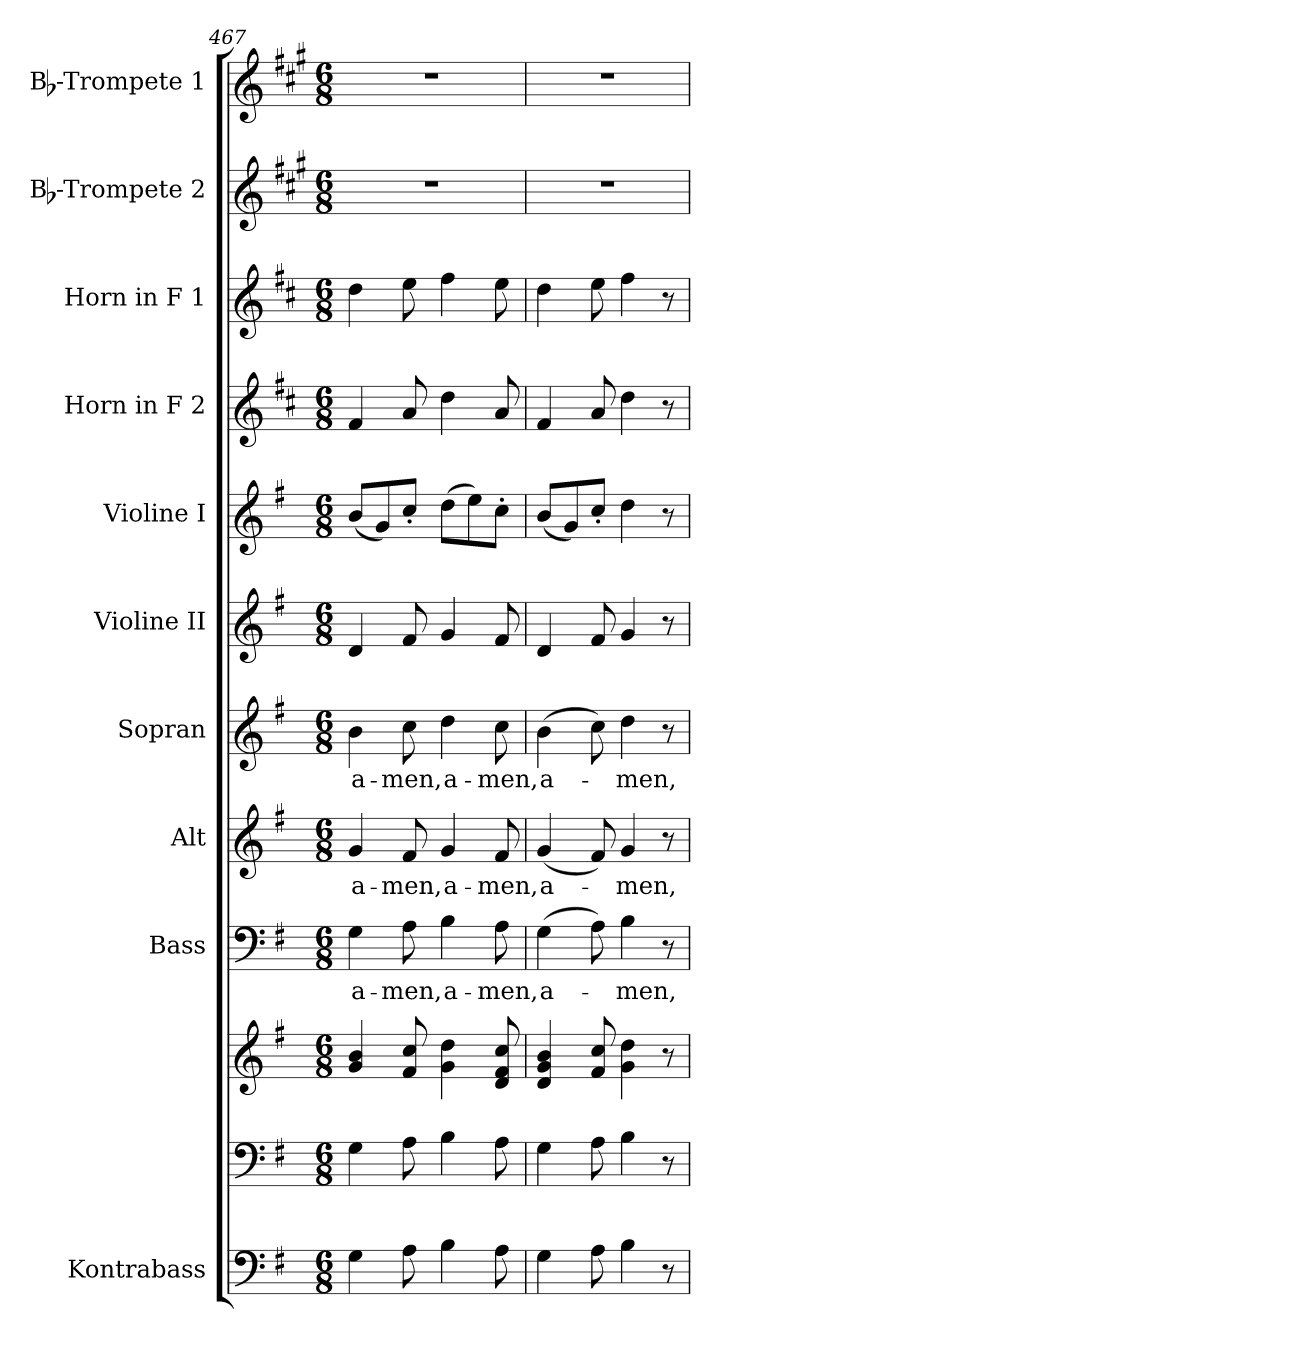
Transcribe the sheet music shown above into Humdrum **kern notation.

**kern	**kern	**kern	**kern	**text	**kern	**text	**kern	**text	**kern	**kern	**kern	**kern	**kern	**kern
*part11	*part10	*part10	*part9	*part9	*part8	*part8	*part7	*part7	*part6	*part5	*part4	*part3	*part2	*part1
*staff12	*staff11	*staff10	*staff9	*staff9	*staff8	*staff8	*staff7	*staff7	*staff6	*staff5	*staff4	*staff3	*staff2	*staff1
*I"Kontrabass	*	*	*I"Bass	*	*I"Alt	*	*I"Sopran	*	*I"Violine II	*I"Violine I	*I"Horn in F 2	*I"Horn in F 1	*I"Bb-Trompete 2	*I"Bb-Trompete 1
*I'Kb.	*	*	*I'B.	*	*I'A.	*	*I'S.	*	*I'Vl. II	*I'Vl. I	*	*	*I'Bb Trp. 2	*I'Bb Trp. 1
!!LO:PB:g=z
*clefF4	*clefF4	*clefG2	*clefF4	*	*clefG2	*	*clefG2	*	*clefG2	*clefG2	*clefG2	*clefG2	*clefG2	*clefG2
*ITrd7c12	*	*	*	*	*	*	*	*	*	*	*ITrd4c7	*ITrd4c7	*ITrd1c2	*ITrd1c2
*k[f#]	*k[f#]	*k[f#]	*k[f#]	*	*k[f#]	*	*k[f#]	*	*k[f#]	*k[f#]	*k[f#]	*k[f#]	*k[f#]	*k[f#]
*G:	*G:	*G:	*G:	*	*G:	*	*G:	*	*G:	*G:	*G:	*G:	*G:	*G:
*M6/8	*M6/8	*M6/8	*M6/8	*	*M6/8	*	*M6/8	*	*M6/8	*M6/8	*M6/8	*M6/8	*M6/8	*M6/8
=467	=467	=467	=467	=467	=467	=467	=467	=467	=467	=467	=467	=467	=467	=467
!	!	!	!	!LO:LY:b	!	!LO:LY:b	!	!LO:LY:b	!	!	!	!	!	!
4GG\	4G\	4g/ 4b/	4G\	a-	4g/	a-	4b\	a-	4d/	(<8b/L	4B/	4g\	2.r	2.r
.	.	.	.	.	.	.	.	.	.	8g/)	.	.	.	.
!	!	!	!	!LO:LY:b	!	!LO:LY:b	!	!LO:LY:b	!	!	!	!	!	!
8AA\	8A\	8f#/ 8cc/	8A\	-men,	8f#/	-men,	8cc\	-men,	8f#/	8cc'</J	8d/	8a\	.	.
!	!	!	!	!LO:LY:b	!	!LO:LY:b	!	!LO:LY:b	!	!	!	!	!	!
4BB\	4B\	4g\ 4dd\	4B\	a-	4g/	a-	4dd\	a-	4g/	(>8dd\L	4g\	4b\	.	.
.	.	.	.	.	.	.	.	.	.	8ee\)	.	.	.	.
!	!	!	!	!LO:LY:b	!	!LO:LY:b	!	!LO:LY:b	!	!	!	!	!	!
8AA\	8A\	8d/ 8f#/ 8cc/	8A\	-men,	8f#/	-men,	8cc\	-men,	8f#/	8cc'>\J	8d/	8a\	.	.
=468	=468	=468	=468	=468	=468	=468	=468	=468	=468	=468	=468	=468	=468	=468
!	!	!	!	!LO:LY:b	!	!LO:LY:b	!	!LO:LY:b	!	!	!	!	!	!
4GG\	4G\	4d/ 4g/ 4b/	(>4G\	a-	(<4g/	a-	(>4b\	a-	4d/	(<8b/L	4B/	4g\	2.r	2.r
.	.	.	.	.	.	.	.	.	.	8g/)	.	.	.	.
8AA\	8A\	8f#/ 8cc/	8A\)	.	8f#/)	.	8cc\)	.	8f#/	8cc'</J	8d/	8a\	.	.
!	!	!	!	!LO:LY:b	!	!LO:LY:b	!	!LO:LY:b	!	!	!	!	!	!
4BB\	4B\	4g\ 4dd\	4B\	-men,	4g/	-men,	4dd\	-men,	4g/	4dd\	4g\	4b\	.	.
8r	8r	8r	8r	.	8r	.	8r	.	8r	8r	8r	8r	.	.
=	=	=	=	=	=	=	=	=	=	=	=	=	=	=
*-	*-	*-	*-	*-	*-	*-	*-	*-	*-	*-	*-	*-	*-	*-
